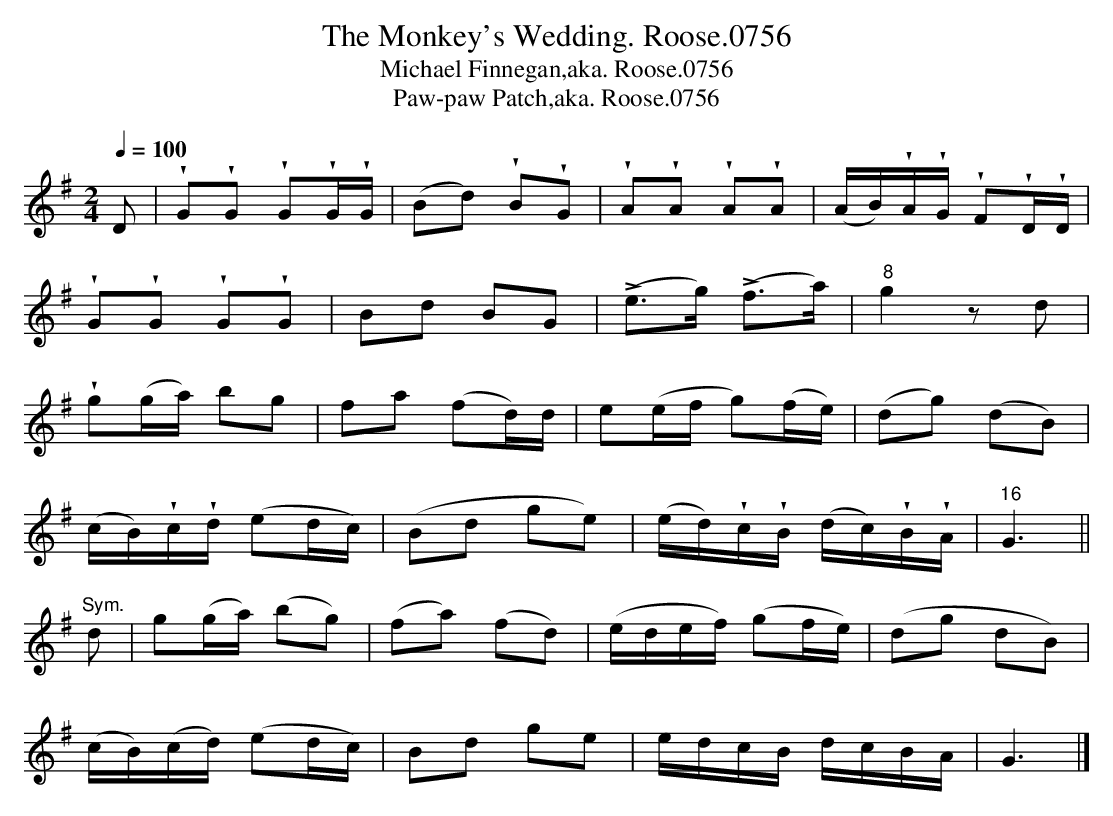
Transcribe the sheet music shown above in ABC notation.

X:1
T:Monkey's Wedding. Roose.0756, The
T:Michael Finnegan,aka. Roose.0756
T:Paw-paw Patch,aka. Roose.0756
M:2/4
L:1/8
Q:1/4=100
U:w=!wedge!
K:G
D|wGwG wGwG/wG/ | (Bd) wBwG |wAwA wAwA | (A/B/)wA/wG/ wFwD/wD/ |
wGwG wGwG | Bd BG | (!>!e>g) (!>!f>a) | "8"g2zd |
wg(g/a/) bg | fa (fd/)d/ | e(e/f/ g)(f/e/) | (dg) (dB) |
(c/B/)wc/wd/ (ed/c/) | (Bd ge) | (e/d/)wc/wB/ (d/c/)wB/wA/ |"16" G3 ||
"Sym."d| g(g/a/) (bg) | (fa) (fd) |(e/d/e/f/) (gf/e/) | (dg dB) |
(c/B/)(c/d/) (ed/c/) | Bd ge | e/d/c/B/ d/c/B/A/ | G3|]
